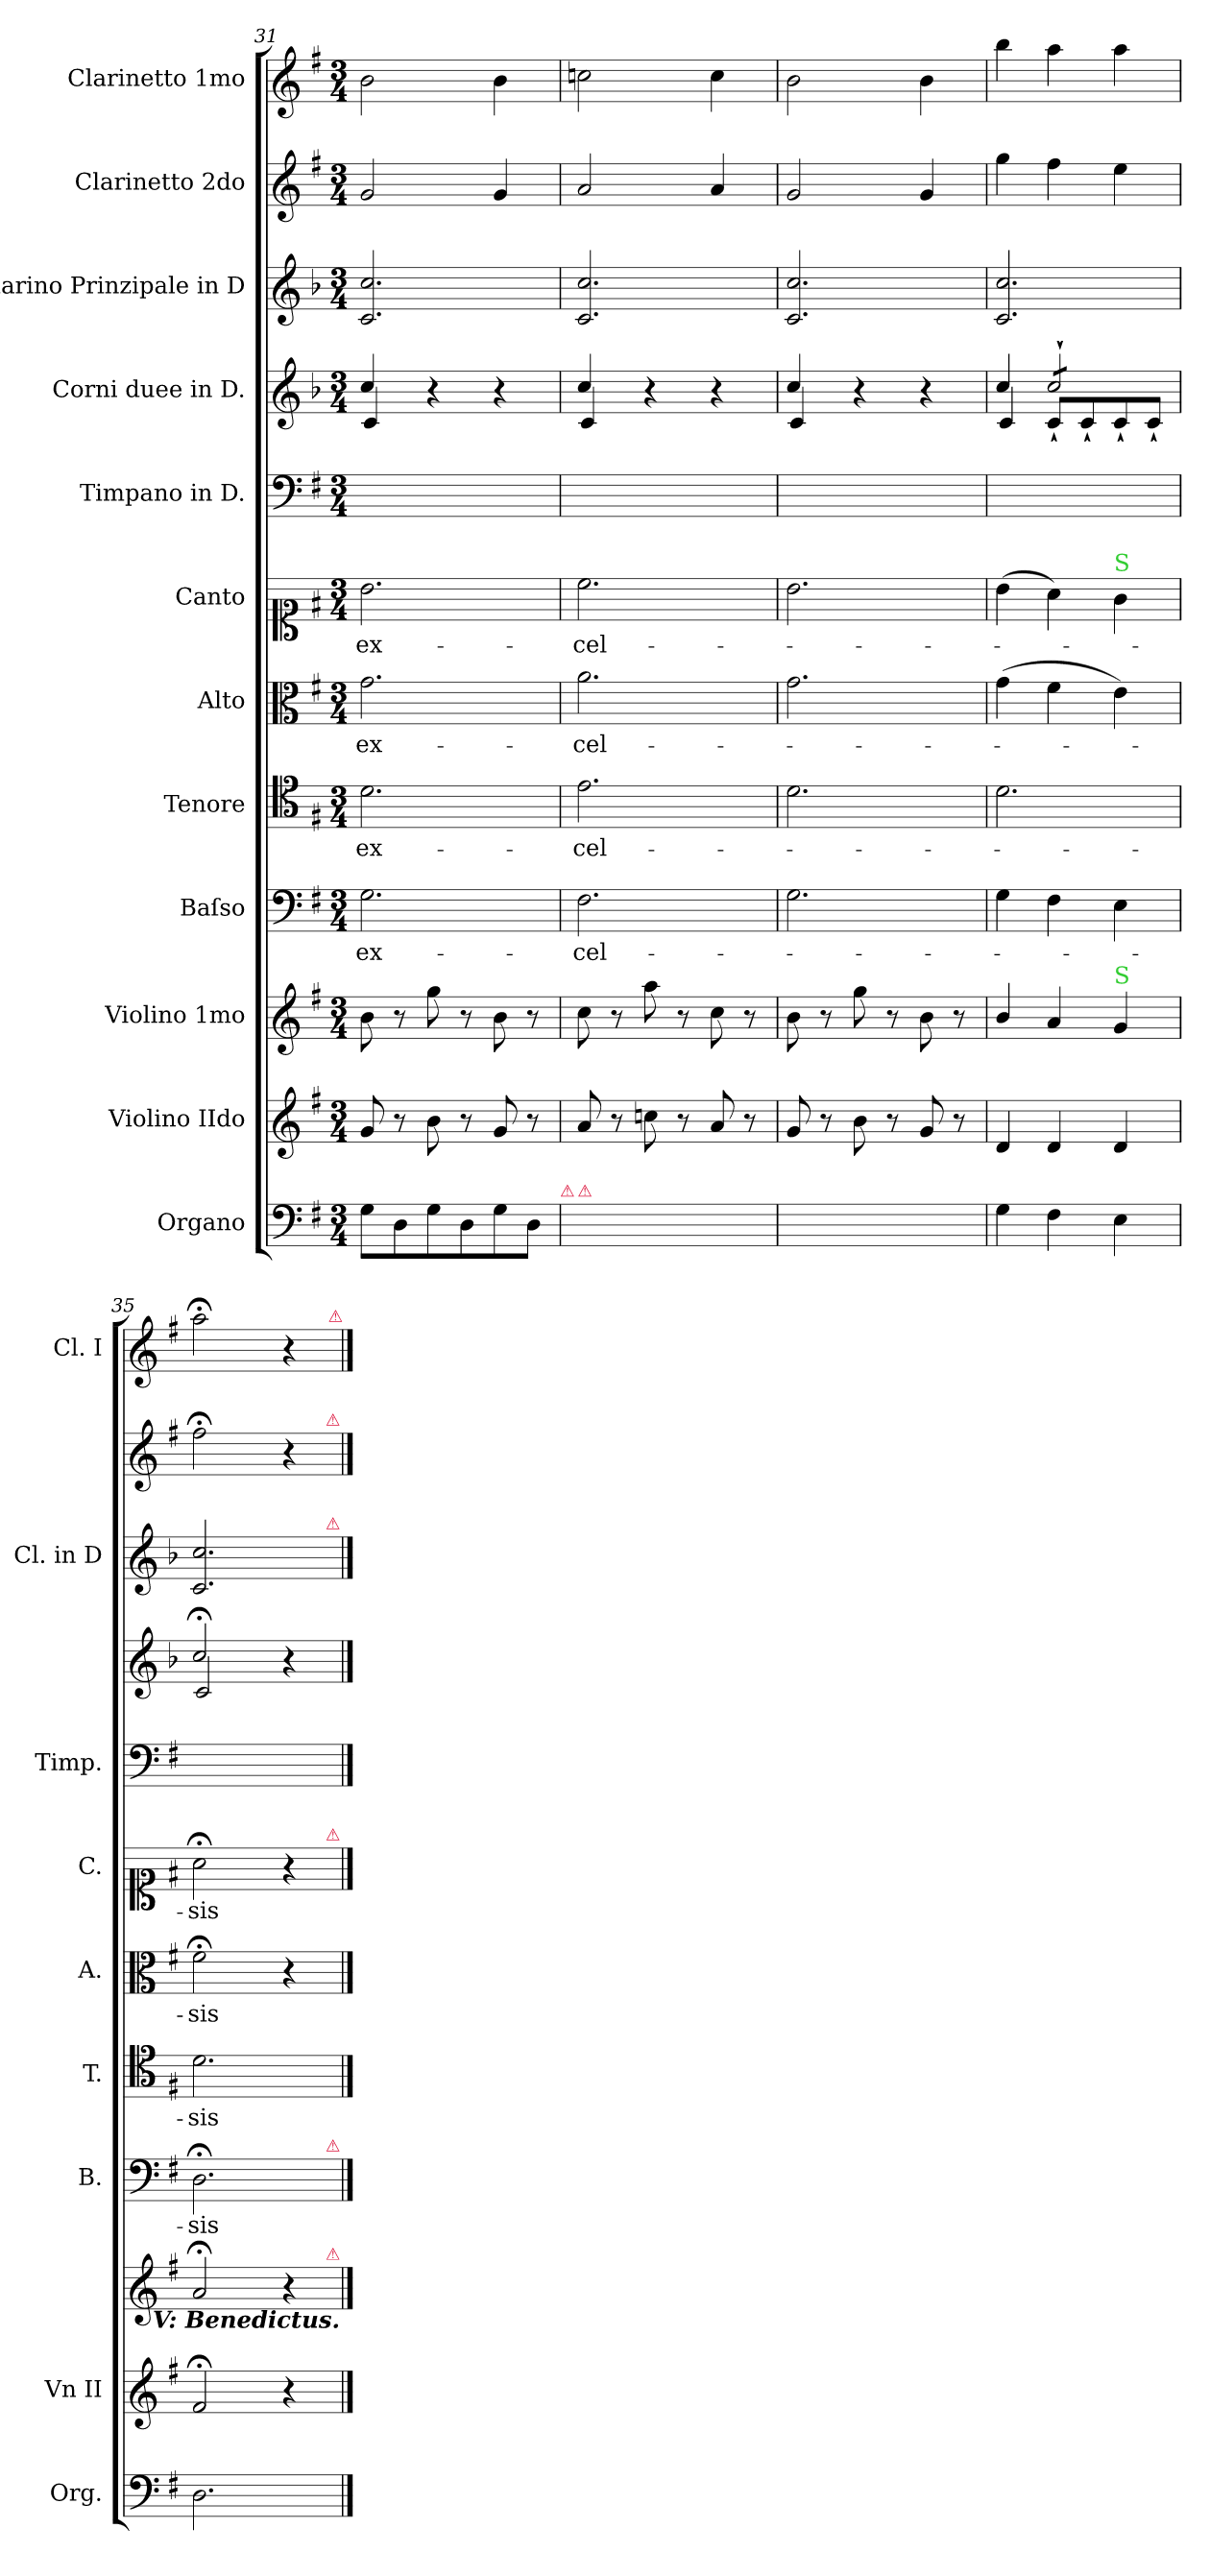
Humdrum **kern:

**kern	**kern	**kern	**kern	**text	**kern	**text	**kern	**text	**kern	**text	**kern	**kern	**kern	**kern	**kern
*part12	*part11	*part10	*part9	*part9	*part8	*part8	*part7	*part7	*part6	*part6	*part5	*part4	*part3	*part2	*part1
*staff12	*staff11	*staff10	*staff9	*staff9	*staff8	*staff8	*staff7	*staff7	*staff6	*staff6	*staff5	*staff4	*staff3	*staff2	*staff1
*I"Organo	*I"Violino IIdo	*I"Violino 1mo	*I"Baſso	*	*I"Tenore	*	*I"Alto	*	*I"Canto	*	*I"Timpano in D.	*I"Corni duee in D.	*I"Clarino Prinzipale in D	*I"Clarinetto 2do	*I"Clarinetto 1mo
*I'Org.	*I'Vn II	*	*I'B.	*	*I'T.	*	*I'A.	*	*I'C.	*	*I'Timp.	*	*I'Cl. in D	*	*I'Cl. I
*clefF4	*clefG2	*clefG2	*clefF4	*	*clefC4	*	*clefC3	*	*clefC1	*	*clefF4	*clefG2	*clefG2	*clefG2	*clefG2
*	*	*	*	*	*	*	*	*	*	*	*	*ITrd6c10	*ITrd6c10	*	*
*k[f#]	*k[f#]	*k[f#]	*k[f#]	*	*k[f#]	*	*k[f#]	*	*k[f#]	*	*k[f#]	*k[f#]	*k[f#]	*k[f#]	*k[f#]
*M3/4	*M3/4	*M3/4	*M3/4	*	*M3/4	*	*M3/4	*	*M3/4	*	*M3/4	*M3/4	*M3/4	*M3/4	*M3/4
=31	=31	=31	=31	=31	=31	=31	=31	=31	=31	=31	=31	=31	=31	=31	=31
!	!	!	!	!	!	!LO:LY:i	!	!	!	!	!	!	!	!	!
*	*	*	*	*	*	*	*	*	*	*	*	*^	*	*	*
8G\L	8g/	8b\	2.G\	ex-	2.d\	ex-	2.g\	ex-	2.b\	ex-	2.ryy	4d/	4D/	2.D/ 2.d/	2g/	2b\
8D\	8r	8r	.	.	.	.	.	.	.	.	.	.	.	.	.	.
8G\	8b\	8gg\	.	.	.	.	.	.	.	.	.	4r	2ryy	.	.	.
8D\	8r	8r	.	.	.	.	.	.	.	.	.	.	.	.	.	.
8G\	8g/	8b\	.	.	.	.	.	.	.	.	.	4r	.	.	4g/	4b\
8D\J	8r	8r	.	.	.	.	.	.	.	.	.	.	.	.	.	.
!LO:TX:a:color=crimson:t=⚠	!	!	!	!	!	!	!	!	!	!	!	!	!	!	!	!
=32	=32	=32	=32	=32	=32	=32	=32	=32	=32	=32	=32	=32	=32	=32	=32	=32
!LO:TX:a:color=crimson:t=⚠	!	!	!	!	!	!	!	!	!	!	!	!	!	!	!	!
!	!	!	!	!	!	!LO:LY:i	!	!	!	!	!	!	!	!	!	!
8F#\Lyy	8a/	8cc\	2.F#\	-cel-	2.e\	-cel-	2.a\	-cel-	2.cc\	-cel-	2.ryy	4d/	4D/	2.D/ 2.d/	2a/	2ccn\
8D\yy	8r	8r	.	.	.	.	.	.	.	.	.	.	.	.	.	.
8F#\yy	8ccn\	8aa\	.	.	.	.	.	.	.	.	.	4r	2ryy	.	.	.
8D\yy	8r	8r	.	.	.	.	.	.	.	.	.	.	.	.	.	.
8F#\yy	8a/	8cc\	.	.	.	.	.	.	.	.	.	4r	.	.	4a/	4cc\
8D\Jyy	8r	8r	.	.	.	.	.	.	.	.	.	.	.	.	.	.
=33	=33	=33	=33	=33	=33	=33	=33	=33	=33	=33	=33	=33	=33	=33	=33	=33
8G\Lyy	8g/	8b\	2.G\	.	2.d\	.	2.g\	.	2.b\	.	2.ryy	4d/	4D/	2.D/ 2.d/	2g/	2b\
8D\yy	8r	8r	.	.	.	.	.	.	.	.	.	.	.	.	.	.
8G\yy	8b\	8gg\	.	.	.	.	.	.	.	.	.	4r	2ryy	.	.	.
8D\yy	8r	8r	.	.	.	.	.	.	.	.	.	.	.	.	.	.
8G\yy	8g/	8b\	.	.	.	.	.	.	.	.	.	4r	.	.	4g/	4b\
8D\Jyy	8r	8r	.	.	.	.	.	.	.	.	.	.	.	.	.	.
=34	=34	=34	=34	=34	=34	=34	=34	=34	=34	=34	=34	=34	=34	=34	=34	=34
4G\	4d/	4b/	4G\	.	2.d\	.	(>4g\	.	(>4b\	.	2.ryy	4d/	4D/	2.D/ 2.d/	4gg\	4bb\
!	!	!	!	!	!	!	!	!	!	!	!	!LO:TX:a:color=crimson:t=⚠	!	!	!	!
!	!	!	!	!	!	!	!	!	!	!	!	!LO:TX:a:color=crimson:t=⚠	!	!	!	!
*	*	*	*	*	*	*	*	*	*	*	*	*tremolo	*	*	*	*
4F#\	4d/	4a/	4F#\	.	.	.	4f#\	.	4a\)	.	.	8d`>/L	8D`</L	.	4ff#\	4aa\
.	.	.	.	.	.	.	.	.	.	.	.	8d`>/	8D`</	.	.	.
!	!	!	!	!	!	!	!	!	!LO:TX:a:color=limegreen:t=S	!	!	!	!	!	!	!
!	!	!LO:TX:a:color=limegreen:t=S	!	!	!	!	!	!	!	!	!	!	!	!	!	!
4E\	4d/	4g/	4E\	.	.	.	4e\)	.	4g\	.	.	8d`>/	8D`</	.	4ee\	4aa\
.	.	.	.	.	.	.	.	.	.	.	.	8d`>/J	8D`</J	.	.	.
*	*	*	*	*	*	*	*	*	*	*	*	*Xtremolo	*	*	*	*
=35	=35	=35	=35	=35	=35	=35	=35	=35	=35	=35	=35	=35	=35	=35	=35	=35
!	!	!	!	!	!	!LO:LY:i	!	!	!	!	!	!	!	!	!	!
2.D\	2f#;</	2a;</	2.D;<\	-sis	2.d\	-sis	2f#;<\	-sis	2a;<\	-sis	2.ryy	2d;</	2D/	2.D/ 2.d/	2ff#;<\	2aa;<\
.	4r	4r	.	.	.	.	4r	.	4r	.	.	4r	4ryy	.	4r	4r
!	!	!	!	!	!	!	!	!	!	!	!	!	!	!	!	!LO:TX:a:color=crimson:t=⚠
!	!	!	!	!	!	!	!	!	!	!	!	!	!	!	!LO:TX:a:color=crimson:t=⚠	!
!	!	!	!	!	!	!	!	!	!	!	!	!	!	!LO:TX:a:color=crimson:t=⚠	!	!
!	!	!	!	!	!	!	!	!	!	!	!	!LO:TX:a:color=crimson:t=⚠	!	!	!	!
!	!	!	!	!	!	!	!	!	!LO:TX:a:color=crimson:t=⚠	!	!	!	!	!	!	!
!	!	!	!LO:TX:a:color=crimson:t=⚠	!	!	!	!	!	!	!	!	!	!	!	!	!
!	!	!LO:TX:b:Bi:t=V&colon; Benedictus.	!	!	!	!	!	!	!	!	!	!	!	!	!	!
!	!	!LO:TX:a:color=crimson:t=⚠	!	!	!	!	!	!	!	!	!	!	!	!	!	!
*	*	*	*	*	*	*	*	*	*	*	*	*v	*v	*	*	*
==	==	==	==	==	==	==	==	==	==	==	==	==	==	==	==
*-	*-	*-	*-	*-	*-	*-	*-	*-	*-	*-	*-	*-	*-	*-	*-
